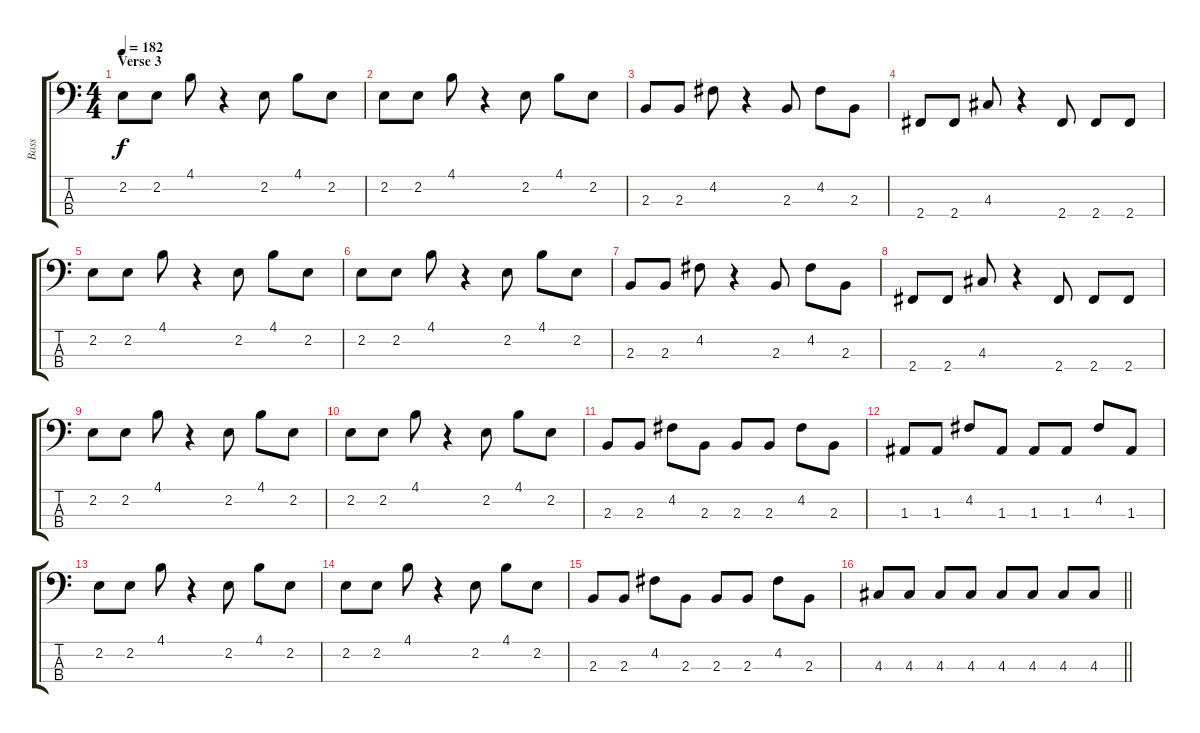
\track ("Bass" "Bass") {instrument electricbasspick}
\staff {score tabs}
\tuning (G2 D2 A1 E1) {hide}
\ts (4 4)
\section ("" "Verse 3")
\tempo 182
\clef f4
\ks c
2.2.8{dy f} 2.2.8 4.1.8 r.4 2.2.8 4.1.8 2.2.8 |
2.2.8 2.2.8 4.1.8 r.4 2.2.8 4.1.8 2.2.8 |
2.3.8 2.3.8 4.2.8 r.4 2.3.8 4.2.8 2.3.8 |
2.4.8 2.4.8 4.3.8 r.4 2.4.8 2.4.8 2.4.8 |
2.2.8 2.2.8 4.1.8 r.4 2.2.8 4.1.8 2.2.8 |
2.2.8 2.2.8 4.1.8 r.4 2.2.8 4.1.8 2.2.8 |
2.3.8 2.3.8 4.2.8 r.4 2.3.8 4.2.8 2.3.8 |
2.4.8 2.4.8 4.3.8 r.4 2.4.8 2.4.8 2.4.8 |
2.2.8 2.2.8 4.1.8 r.4 2.2.8 4.1.8 2.2.8 |
2.2.8 2.2.8 4.1.8 r.4 2.2.8 4.1.8 2.2.8 |
2.3.8 2.3.8 4.2.8 2.3.8 2.3.8 2.3.8 4.2.8 2.3.8 |
1.3.8 1.3.8 4.2.8 1.3.8 1.3.8 1.3.8 4.2.8 1.3.8 |
2.2.8 2.2.8 4.1.8 r.4 2.2.8 4.1.8 2.2.8 |
2.2.8 2.2.8 4.1.8 r.4 2.2.8 4.1.8 2.2.8 |
2.3.8 2.3.8 4.2.8 2.3.8 2.3.8 2.3.8 4.2.8 2.3.8 |
\barLineRight lightlight
4.3.8 4.3.8 4.3.8 4.3.8 4.3.8 4.3.8 4.3.8 4.3.8
